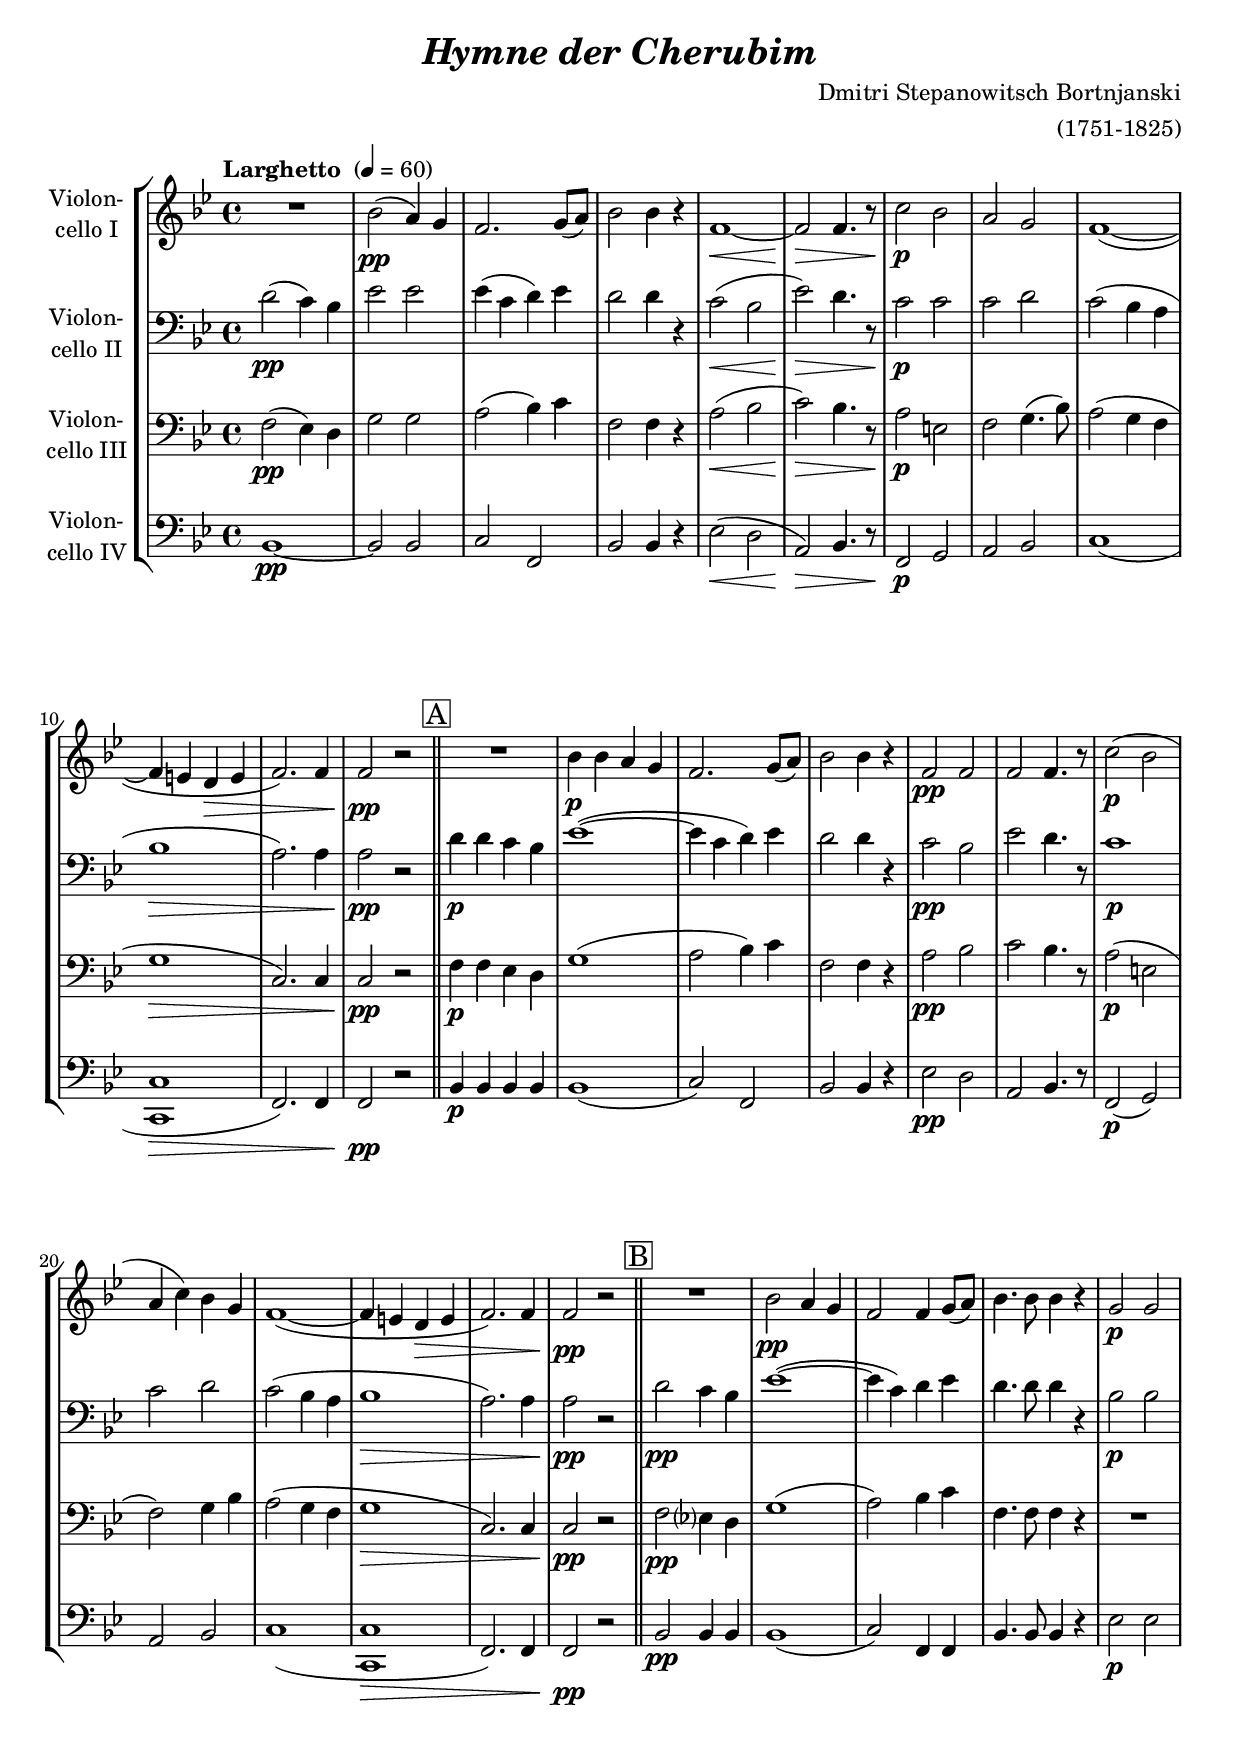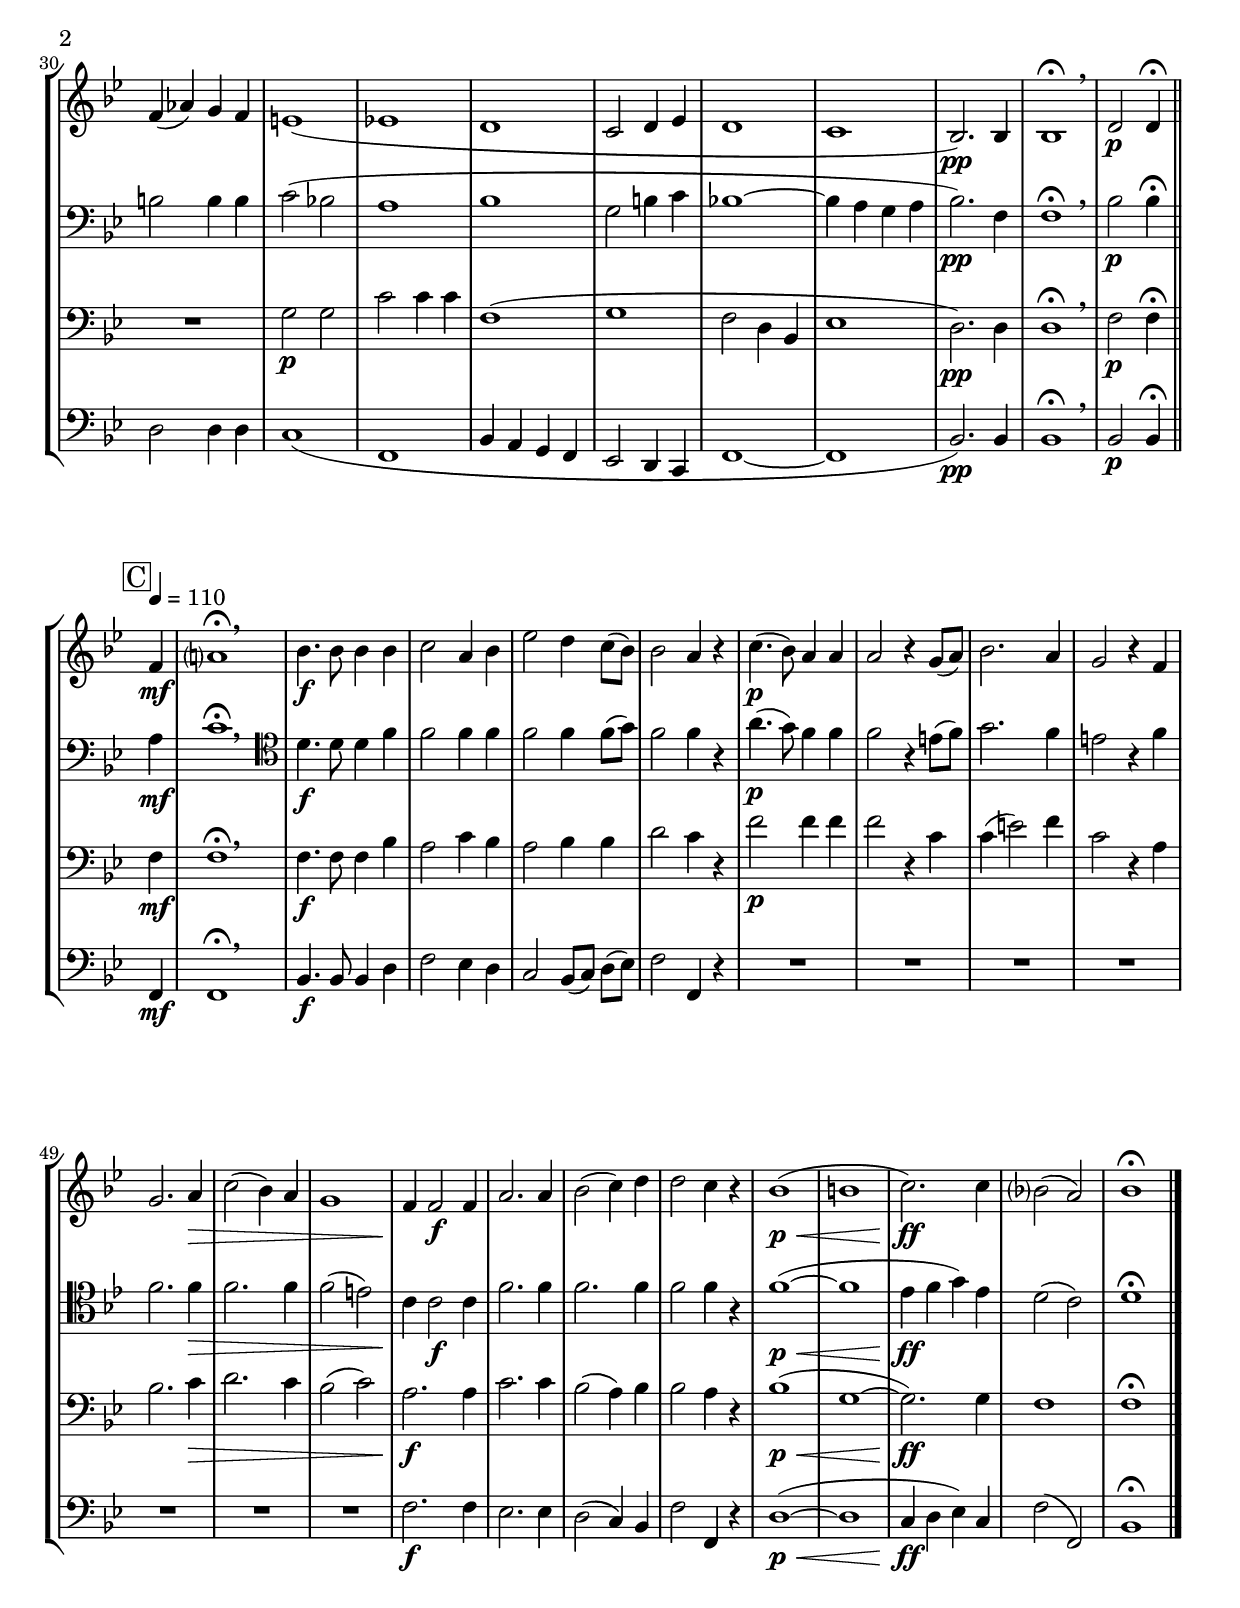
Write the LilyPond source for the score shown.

\version "2.18.2"
\include "deutsch.ly"
  
#(set-global-staff-size 20)

\header {
  title     = \markup \bold \italic "Hymne der Cherubim"
  composer  = "Dmitri Stepanowitsch Bortnjanski"
  arranger  = "(1751-1825)"
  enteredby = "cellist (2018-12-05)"
%  piece     = ""
}

voiceconsts = {
  \key d \major
  \time 4/4
  \clef "bass"
%  \numericTimeSignature
  \compressFullBarRests
  % Set default beaming for all staves
% \set Timing.beamExceptions = #'()
% \set Timing.baseMoment     = #(ly:make-moment 1 4)
% \set Timing.beatStructure  = #'(1 1 1)
  \tempo "Larghetto " 4=60
}

micl = "clarinet"
mifl = "flute"
miob = "oboe"
mifh = "french horn"
misx = "tenor sax"
mist = "string ensemble 1"
miba = "cello"

boxa = { \bar "||" \mark \markup \box "A" }
boxb = { \bar "||" \mark \markup \box "B" }
boxc = { \bar "||" \mark \markup \box "C" \tempo 4=110 }

va = \relative c'' {
  \voiceconsts
  \clef "treble"

  R1
  d2(\pp cis4) h
  a2. h8( cis)
  d2 d4 r
  a1~\<
  a2\> a4. r8

  e'2\!\p d
  cis h
  a1(~
  a4 gis fis\> gis
  a2.) a4
  a2\!\pp r \boxa

  R1
  d4\p d cis h
  a2. h8( cis)
  d2 d4 r
  a2\pp a
  a a4. r8

  e'2(\p d
  cis4 e) d h
  a1(~
  a4 gis fis\> gis
  a2.) a4
  a2\!\pp r \boxb

  R1
  d2\pp cis4 h
  a2 a4 h8( cis)
  d4. d8 d4 r
  h2\p h
  a4( c) h a

  gis1(
  g!
  fis
  e2 fis4 g
  fis1
  e

  d2.)\pp d4
  d1\fermata \breathe
  fis2\p fis4\fermata \boxc a\mf
  cis?1\fermata \breathe
  d4.\f d8 d4 d

  e2 cis4 d
  g2 fis4 e8( d)
  d2 cis4 r
  e4.(\p d8) cis4 cis
  cis2 r4 h8( cis)
  d2. cis4

  h2 r4 a
  h2. cis4\>
  e2( d4) cis
  h1
  a4\! a2\f a4
  cis2. cis4

  d2( e4) fis
  fis2 e4 r
  d1(\p\<
  dis
  e2.)\!\ff e4
  d?2( cis)
  d1\fermata \bar "|."
}

vb = \relative c' {
  \voiceconsts

  fis2(\pp e4) d
  g2 g
  g4( e fis) g
  fis2 fis4 r
  e2(\< d
  g2)\!\> fis4. r8

  e2\!\p e
  e fis
  e( d4 cis
  d1\>
  cis2.) cis4
  cis2\!\pp r \boxa

  fis4\p fis e d
  g1(~
  g4 e fis) g
  fis2 fis4 r
  e2\pp d
  g fis4. r8

  e1\p
  e2 fis
  e( d4 cis
  d1\>
  cis2.) cis4
  cis2\!\pp r \boxb

  fis\pp e4 d
  g1(~
  g4 e) fis g
  fis4. fis8 fis4 r
  d2\p d
  dis dis4 dis

  e2( d!
  cis1
  d
  h2 dis4 e
  d!1~
  d4 cis h cis

  d2.)\pp a4
  a1\fermata \breathe
  d2\p d4\fermata \boxc cis\mf
  e1\fermata \breathe \clef "tenor"
  fis4.\f fis8 fis4 a

  a2 a4 a
  a2 a4 a8( h)
  a2 a4 r
  cis4.(\p h8) a4 a
  a2 r4 gis8( a)
  h2. a4
  gis2 r4 a
  a2. a4\>
  a2. a4
  a2( gis)
  e4\! e2\f e4
  a2. a4

  a2. a4
  a2 a4 r
  a1(~\p\<
  a
  g4\!\ff a h) g
  fis2( e)
  fis1\fermata \bar "|."
}

vc = \relative c' {
  \voiceconsts

  a2(\pp g4) fis
  h2 h
  cis( d4) e
  a,2 a4 r
  cis2(\< d
  e)\!\> d4. r8

  cis2\!\p gis
  a h4.( d8)
  cis2( h4 a
  h1\>
  e,2.) e4
  e2\!\pp r \boxa

  a4\p a g fis
  h1(
  cis2 d4) e
  a,2 a4 r
  cis2\pp d
  e d4. r8

  cis2(\p gis
  a) h4 d
  cis2( h4 a
  h1\>
  e,2.) e4
  e2\!\pp r \boxb

  a\pp g?4 fis
  h1(
  cis2) d4 e
  a,4. a8 a4 r
  R1*2
  h2\p h

  e e4 e
  a,1(
  h
  a2 fis4 d
  g1
  fis2.)\pp fis4

  fis1\fermata \breathe
  a2\p a4\fermata \boxc a\mf
  a1\fermata \breathe
  a4.\f a8 a4 d
  cis2 e4 d

  cis2 d4 d
  fis2 e4 r
  a2\p a4 a
  a2 r4 e
  e( gis2) a4
  e2 r4 cis

  d2. e4\>
  fis2. e4
  d2( e)
  cis2.\!\f cis4
  e2. e4
  d2( cis4) d

  d2 cis4 r
  d1(\p\<
  h~
  h2.)\!\ff h4
  a1
  a\fermata \bar "|."
}

vd = \relative c {
  \voiceconsts

  d1~\pp
  d2 d
  e a,
  d d4 r
  g2(\< fis
  cis)\!\> d4. r8

  a2\!\p h
  cis d
  e1(
  <e, e'>\>
  a2.) a4
  a2\!\pp r \boxa

  d4\p d d d
  d1(
  e2) a,
  d d4 r
  g2\pp fis
  cis d4. r8

  a2(\p h)
  cis d
  e1(
  <e, e'>\>
  a2.) a4
  a2\!\pp r \boxb

  d\pp d4 d
  d1(
  e2) a,4 a
  d4. d8 d4 r
  g2\p g
  fis fis4 fis

  e1(
  a,
  d4 cis h a
  g2 fis4 e
  a1~
  a

  d2.)\pp d4
  d1\fermata \breathe
  d2\p d4\fermata \boxc a\mf
  a1\fermata \breathe
  d4.\f d8 d4 fis

  a2 g4 fis
  e2 d8( e) fis[( g)]
  a2 a,4 r
  R1*7
  a'2.\f a4
  g2. g4

  fis2( e4) d
  a'2 a,4 r
  fis'1(~\p\<
  fis
  e4\!\ff fis g) e
  a2( a,)
  d1\fermata \bar "|."
}


music = \new StaffGroup <<
      \new Staff {
	\set Staff.midiInstrument = \miba
	\set Staff.instrumentName = \markup \center-column { "Violon-" "cello I" }
	\transpose d b, { \va }
      }
  
      \new Staff {
	\set Staff.midiInstrument = \miba
	\set Staff.instrumentName = \markup \center-column { "Violon-" "cello II" }
	\transpose d b, { \vb }
      }
  
      \new Staff {
	\set Staff.midiInstrument = \miba
	\set Staff.instrumentName = \markup \center-column { "Violon-" "cello III" }
	\transpose d b, { \vc }
      }
  
      \new Staff {
	\set Staff.midiInstrument = \miba
	\set Staff.instrumentName = \markup \center-column { "Violon-" "cello IV" }
	\transpose d b, { \vd }
      }
>>

\book {
  \score {
    \music
    \layout {}
  }

  \score {
    \unfoldRepeats \music

    \midi {
      \context {
        \Score
      }
    }
  }
}
